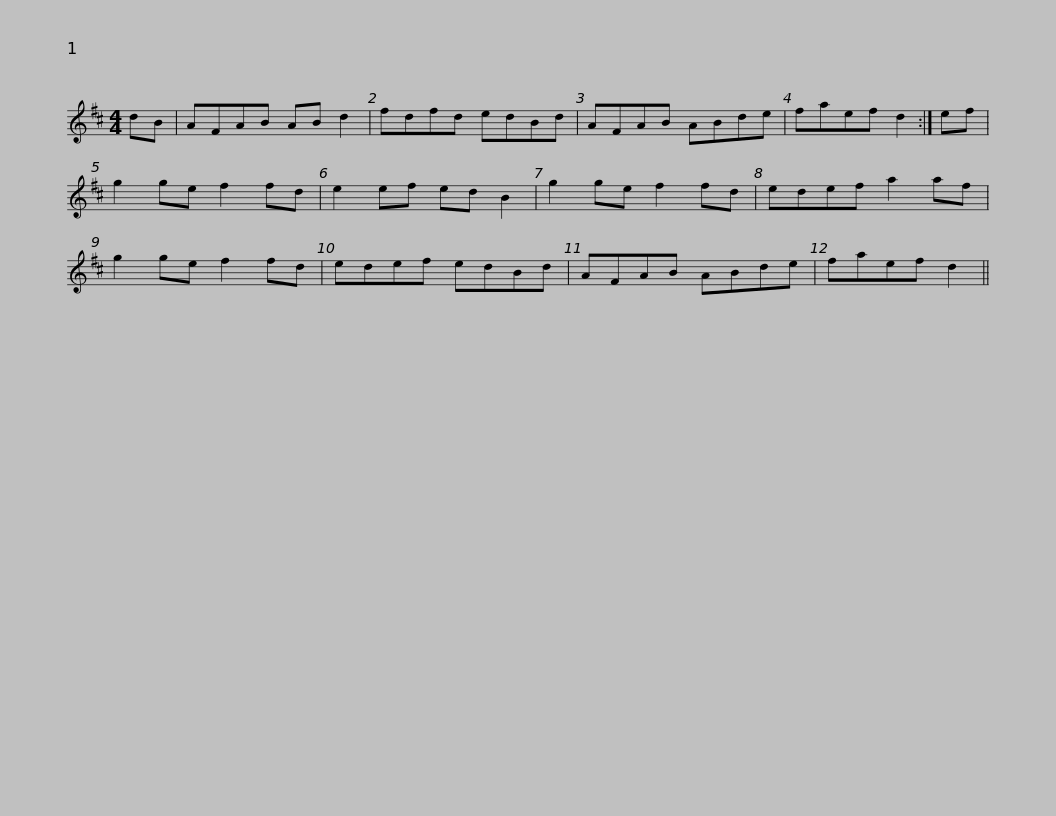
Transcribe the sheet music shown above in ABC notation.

X:1
L:1/8
M:4/4
I:linebreak $
K:D
V:1 treble
V:1
 dB | AFAB AB d2 | fdfd edBd | AFAB ABde | faef d2 :| %5
 ef | g2 ge f2 fd |$ e2 ef ed B2 | g2 ge f2 fd | edef a2 af | %10
 g2 ge f2 fd | edef edBd | AFAB ABde |$ faef d2 || %14
